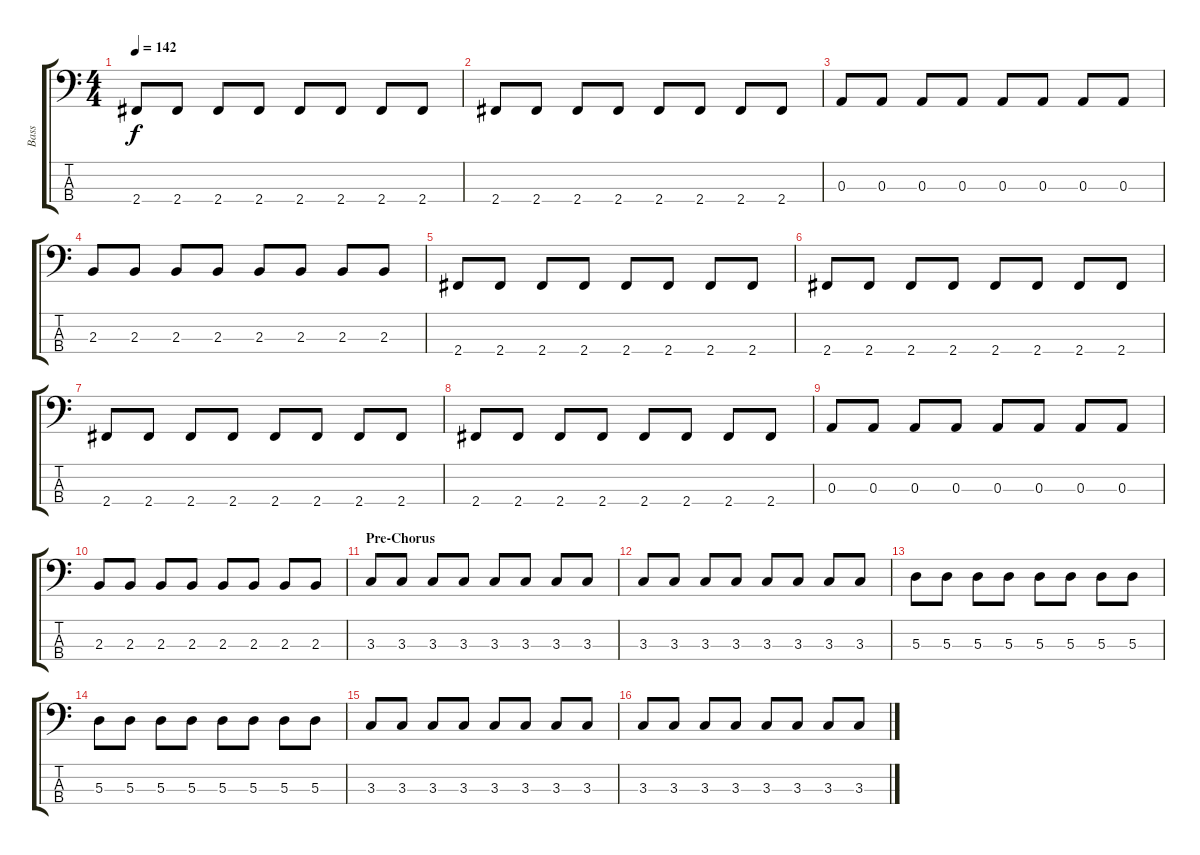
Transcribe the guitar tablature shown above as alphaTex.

\track ("Bass" "Bass") {instrument electricbassfinger}
\staff {score tabs}
\tuning (G2 D2 A1 E1) {hide}
\ts (4 4)
\tempo 142
\clef f4
\ks c
2.4.8{dy f} 2.4.8 2.4.8 2.4.8 2.4.8 2.4.8 2.4.8 2.4.8 |
2.4.8 2.4.8 2.4.8 2.4.8 2.4.8 2.4.8 2.4.8 2.4.8 |
0.3.8 0.3.8 0.3.8 0.3.8 0.3.8 0.3.8 0.3.8 0.3.8 |
2.3.8 2.3.8 2.3.8 2.3.8 2.3.8 2.3.8 2.3.8 2.3.8 |
2.4.8 2.4.8 2.4.8 2.4.8 2.4.8 2.4.8 2.4.8 2.4.8 |
2.4.8 2.4.8 2.4.8 2.4.8 2.4.8 2.4.8 2.4.8 2.4.8 |
2.4.8 2.4.8 2.4.8 2.4.8 2.4.8 2.4.8 2.4.8 2.4.8 |
2.4.8 2.4.8 2.4.8 2.4.8 2.4.8 2.4.8 2.4.8 2.4.8 |
0.3.8 0.3.8 0.3.8 0.3.8 0.3.8 0.3.8 0.3.8 0.3.8 |
2.3.8 2.3.8 2.3.8 2.3.8 2.3.8 2.3.8 2.3.8 2.3.8 |
\section ("" "Pre-Chorus")
3.3.8 3.3.8 3.3.8 3.3.8 3.3.8 3.3.8 3.3.8 3.3.8 |
3.3.8 3.3.8 3.3.8 3.3.8 3.3.8 3.3.8 3.3.8 3.3.8 |
5.3.8 5.3.8 5.3.8 5.3.8 5.3.8 5.3.8 5.3.8 5.3.8 |
5.3.8 5.3.8 5.3.8 5.3.8 5.3.8 5.3.8 5.3.8 5.3.8 |
3.3.8 3.3.8 3.3.8 3.3.8 3.3.8 3.3.8 3.3.8 3.3.8 |
3.3.8 3.3.8 3.3.8 3.3.8 3.3.8 3.3.8 3.3.8 3.3.8
